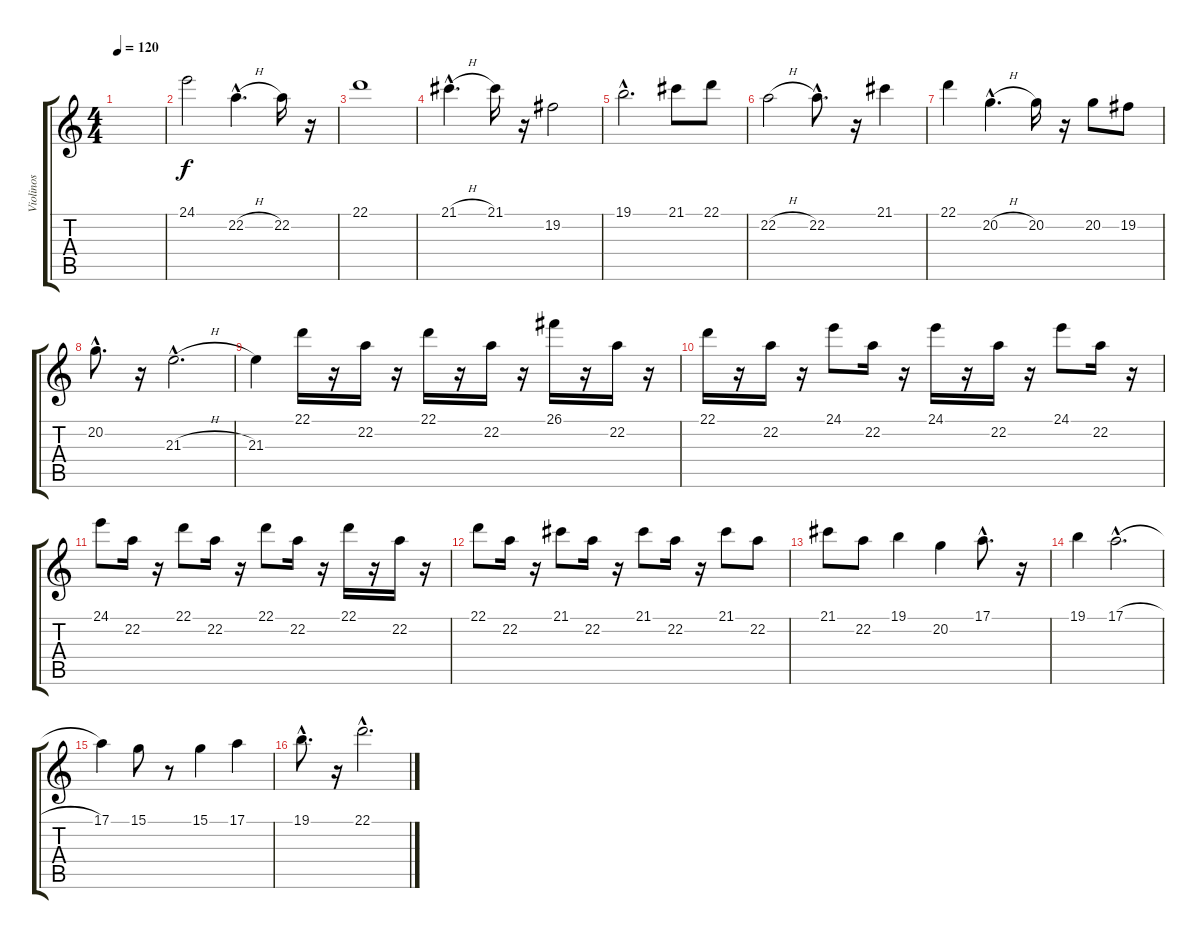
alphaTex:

\track ("Violinos" "Violinos") {instrument violin}
\staff {score tabs}
\tuning (E4 B3 G3 D3 A2 E2) {hide}
\ts (4 4)
\tempo 120
\clef g2
\ks c
|
24.1.2 22.2{h hac}.4{d} 22.2.16 r.16 |
22.1.1 |
21.1{h hac}.4{d} 21.1.16 r.16 19.2.2 |
19.1{hac}.2{d} 21.1.8 22.1.8 |
22.2{h}.2 22.2{hac}.8{d} r.16 21.1.4 |
22.1.4 20.2{h hac}.4{d} 20.2.16 r.16 20.2.8 19.2.8 |
20.2{hac}.8{d} r.16 21.3{h hac}.2{d} |
21.3.4 22.1.16 r.16 22.2.16 r.16 22.1.16 r.16 22.2.16 r.16 26.1.16 r.16 22.2.16 r.16 |
22.1.16 r.16 22.2.16 r.16 24.1.8 22.2.16 r.16 24.1.16 r.16 22.2.16 r.16 24.1.8 22.2.16 r.16 |
24.1.8 22.2.16 r.16 22.1.8 22.2.16 r.16 22.1.8 22.2.16 r.16 22.1.16 r.16 22.2.16 r.16 |
22.1.8 22.2.16 r.16 21.1.8 22.2.16 r.16 21.1.8 22.2.16 r.16 21.1.8 22.2.8 |
21.1.8 22.2.8 19.1.4 20.2.4 17.1{hac}.8{d} r.16 |
19.1.4 17.1{h hac}.2{d} |
17.1.4 15.1.8 r.8 15.1.4 17.1.4 |
19.1{hac}.8{d} r.16 22.1{hac}.2{d}
